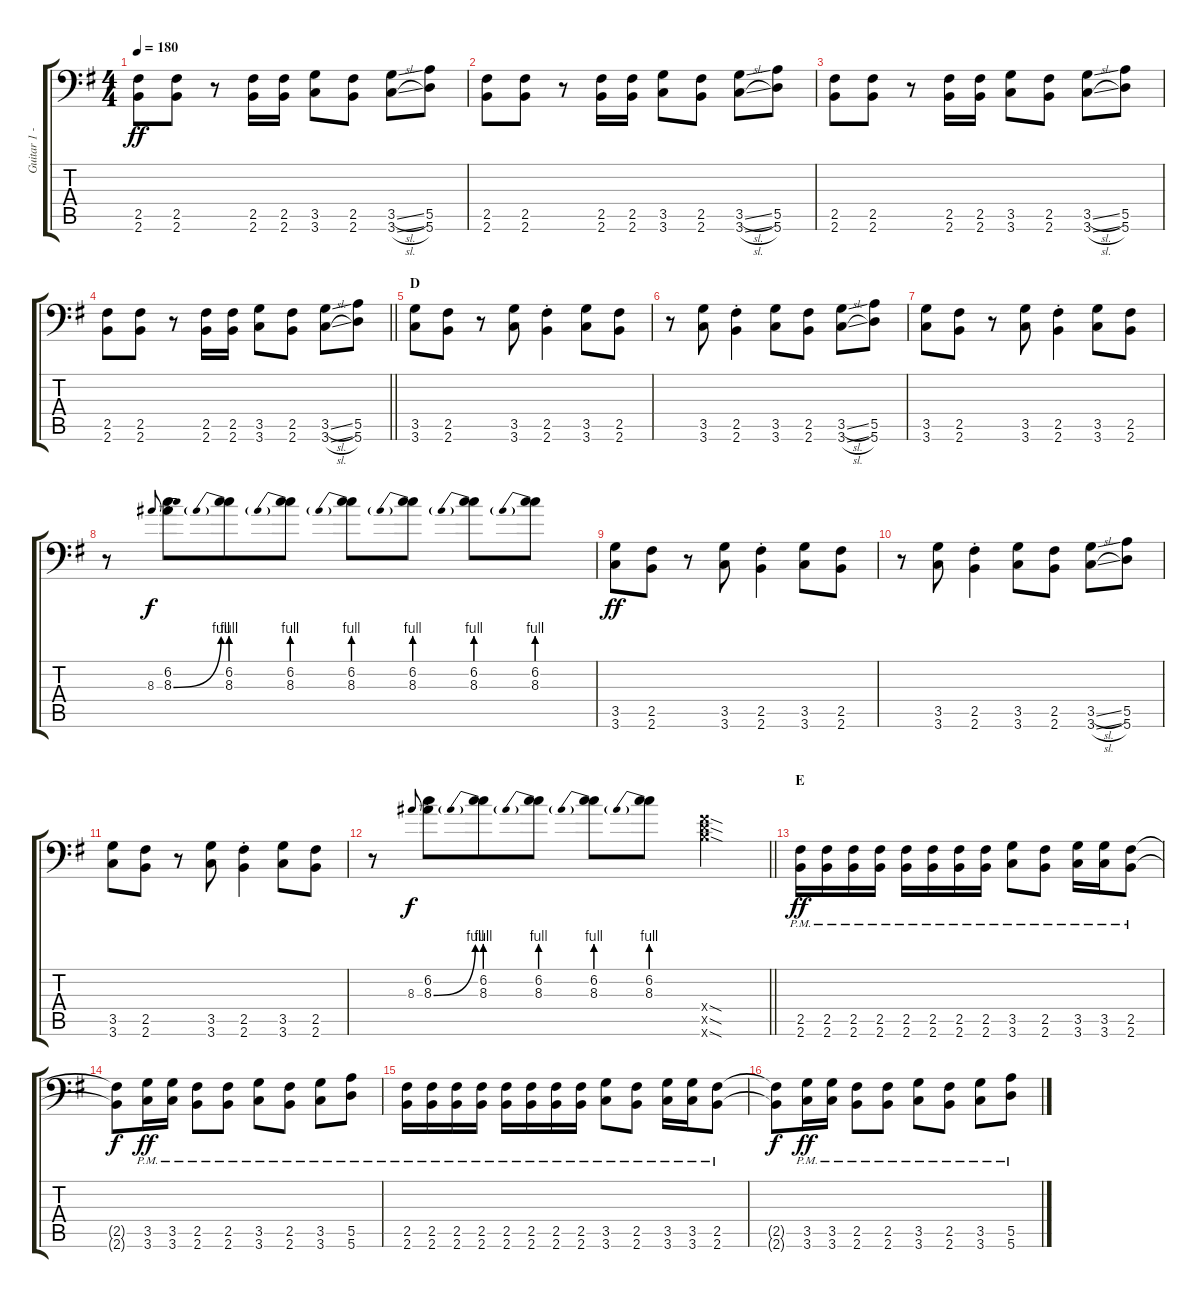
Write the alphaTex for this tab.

\track ("Guitar 1 - Uruha" "Guitar 1 -") {instrument distortionguitar}
\staff {score tabs}
\tuning (B3 Gb3 D3 A2 E2 A1) {hide}
\ts (4 4)
\tempo 180
\clef f4
\ks g
(2.5 2.6).8{dy ff} (2.5 2.6).8 r.8 (2.5 2.6).16 (2.5 2.6).16 (3.5 3.6).8 (2.5 2.6).8 (3.5{sl} 3.6{sl}).8 (5.5 5.6).8 |
(2.5 2.6).8 (2.5 2.6).8 r.8 (2.5 2.6).16 (2.5 2.6).16 (3.5 3.6).8 (2.5 2.6).8 (3.5{sl} 3.6{sl}).8 (5.5 5.6).8 |
(2.5 2.6).8 (2.5 2.6).8 r.8 (2.5 2.6).16 (2.5 2.6).16 (3.5 3.6).8 (2.5 2.6).8 (3.5{sl} 3.6{sl}).8 (5.5 5.6).8 |
\barLineRight lightlight
(2.5 2.6).8 (2.5 2.6).8 r.8 (2.5 2.6).16 (2.5 2.6).16 (3.5 3.6).8 (2.5 2.6).8 (3.5{sl} 3.6{sl}).8 (5.5 5.6).8 |
\section ("" "D")
(3.5 3.6).8 (2.5 2.6).8 r.8 (3.5 3.6).8 (2.5{st} 2.6{st}).4 (3.5 3.6).8 (2.5 2.6).8 |
r.8 (3.5 3.6).8 (2.5{st} 2.6{st}).4 (3.5 3.6).8 (2.5 2.6).8 (3.5{sl} 3.6{sl}).8 (5.5 5.6).8 |
(3.5 3.6).8 (2.5 2.6).8 r.8 (3.5 3.6).8 (2.5{st} 2.6{st}).4 (3.5 3.6).8 (2.5 2.6).8 |
r.8 8.3.8{gr onbeat dy f} (6.2 8.3{be (bend 0 0 60 4)}).8{beam merge} (6.2 8.3{be (prebend 0 4 60 4)}).8 (6.2 8.3{be (prebend 0 4 60 4)}).8 (6.2 8.3{be (prebend 0 4 60 4)}).8 (6.2 8.3{be (prebend 0 4 60 4)}).8 (6.2 8.3{be (prebend 0 4 60 4)}).8 (6.2 8.3{be (prebend 0 4 60 4)}).8 |
(3.5 3.6).8{dy ff} (2.5 2.6).8 r.8 (3.5 3.6).8 (2.5{st} 2.6{st}).4 (3.5 3.6).8 (2.5 2.6).8 |
r.8 (3.5 3.6).8 (2.5{st} 2.6{st}).4 (3.5 3.6).8 (2.5 2.6).8 (3.5{sl} 3.6{sl}).8 (5.5 5.6).8 |
(3.5 3.6).8 (2.5 2.6).8 r.8 (3.5 3.6).8 (2.5{st} 2.6{st}).4 (3.5 3.6).8 (2.5 2.6).8 |
\barLineRight lightlight
r.8 8.3.8{gr onbeat dy f} (6.2 8.3{be (bend 0 0 60 4)}).8{beam merge} (6.2 8.3{be (prebend 0 4 60 4)}).8 (6.2 8.3{be (prebend 0 4 60 4)}).8 (6.2 8.3{be (prebend 0 4 60 4)}).8 (6.2 8.3{be (prebend 0 4 60 4)}).8 (9.4{sod x} 10.5{sod x} 14.6{sod x}).4 |
\section ("" "E")
(2.5{pm} 2.6{pm}).16{dy ff} (2.5{pm} 2.6{pm}).16 (2.5{pm} 2.6{pm}).16 (2.5{pm} 2.6{pm}).16 (2.5{pm} 2.6{pm}).16 (2.5{pm} 2.6{pm}).16 (2.5{pm} 2.6{pm}).16 (2.5{pm} 2.6{pm}).16 (3.5{pm} 3.6{pm}).8 (2.5{pm} 2.6{pm}).8 (3.5{pm} 3.6{pm}).16 (3.5{pm} 3.6{pm}).16 (2.5{pm} 2.6{pm}).8 |
(2.5{t} 2.6{t}).8{dy f} (3.5{pm} 3.6{pm}).16{dy ff} (3.5{pm} 3.6{pm}).16 (2.5{pm} 2.6{pm}).8 (2.5{pm} 2.6{pm}).8 (3.5{pm} 3.6{pm}).8 (2.5{pm} 2.6{pm}).8 (3.5{pm} 3.6{pm}).8 (5.5{pm} 5.6{pm}).8 |
(2.5{pm} 2.6{pm}).16 (2.5{pm} 2.6{pm}).16 (2.5{pm} 2.6{pm}).16 (2.5{pm} 2.6{pm}).16 (2.5{pm} 2.6{pm}).16 (2.5{pm} 2.6{pm}).16 (2.5{pm} 2.6{pm}).16 (2.5{pm} 2.6{pm}).16 (3.5{pm} 3.6{pm}).8 (2.5{pm} 2.6{pm}).8 (3.5{pm} 3.6{pm}).16 (3.5{pm} 3.6{pm}).16 (2.5{pm} 2.6{pm}).8 |
(2.5{t} 2.6{t}).8{dy f} (3.5{pm} 3.6{pm}).16{dy ff} (3.5{pm} 3.6{pm}).16 (2.5{pm} 2.6{pm}).8 (2.5{pm} 2.6{pm}).8 (3.5{pm} 3.6{pm}).8 (2.5{pm} 2.6{pm}).8 (3.5{pm} 3.6{pm}).8 (5.5{pm} 5.6{pm}).8
